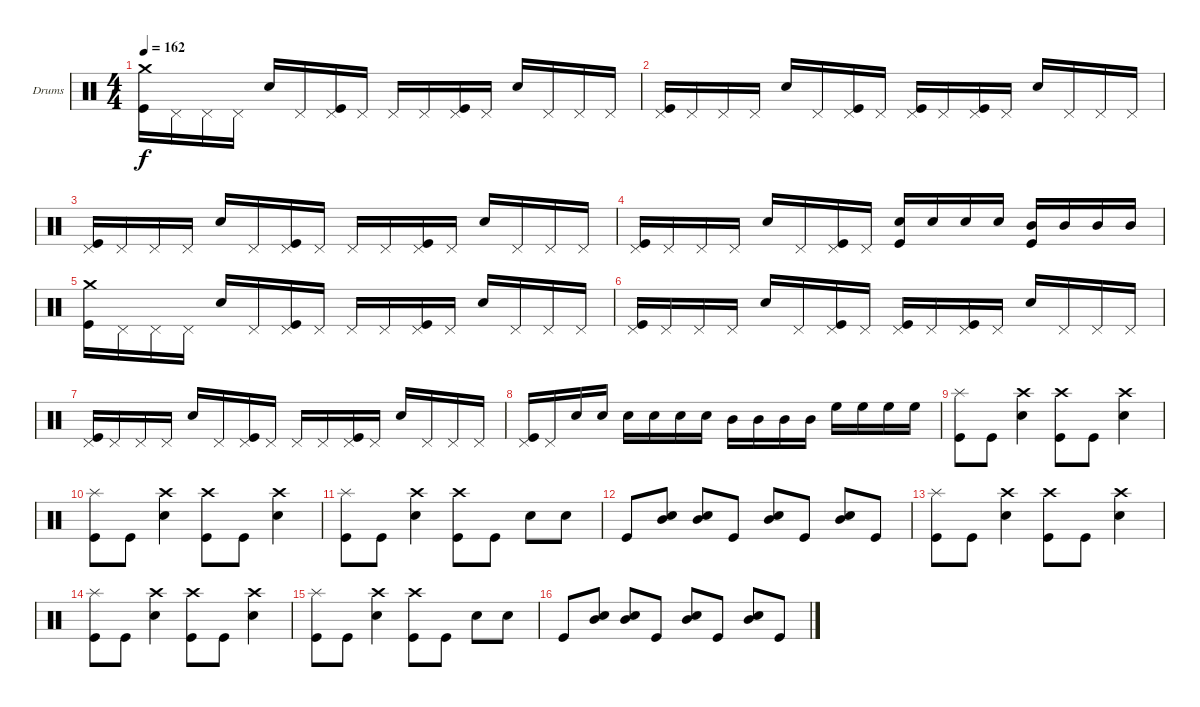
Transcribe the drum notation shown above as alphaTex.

\defaultSystemsLayout 4
\bracketExtendMode groupsimilarinstruments
\firstSystemTrackNameOrientation horizontal
\otherSystemsTrackNameOrientation horizontal
\track ("Drums" "Drums") {instrument percussion}
\staff {score}
\articulation defaults
\ts (4 4)
\tempo 162
\clef neutral
\ks c
("Crash medium (hit)" "Kick (hit)").16{dy f} "Pedal Hi-Hat (hit)".16 "Pedal Hi-Hat (hit)".16 "Pedal Hi-Hat (hit)".16 "Snare (hit) 2".16 "Pedal Hi-Hat (hit)".16 ("Pedal Hi-Hat (hit)" "Kick (hit)").16 "Pedal Hi-Hat (hit)".16 "Pedal Hi-Hat (hit)".16 "Pedal Hi-Hat (hit)".16 ("Pedal Hi-Hat (hit)" "Kick (hit)").16 "Pedal Hi-Hat (hit)".16 "Snare (hit) 2".16 "Pedal Hi-Hat (hit)".16 "Pedal Hi-Hat (hit)".16 "Pedal Hi-Hat (hit)".16 |
("Pedal Hi-Hat (hit)" "Kick (hit)").16 "Pedal Hi-Hat (hit)".16 "Pedal Hi-Hat (hit)".16 "Pedal Hi-Hat (hit)".16 "Snare (hit) 2".16 "Pedal Hi-Hat (hit)".16 ("Pedal Hi-Hat (hit)" "Kick (hit)").16 "Pedal Hi-Hat (hit)".16 ("Pedal Hi-Hat (hit)" "Kick (hit)").16 "Pedal Hi-Hat (hit)".16 ("Pedal Hi-Hat (hit)" "Kick (hit)").16 "Pedal Hi-Hat (hit)".16 "Snare (hit) 2".16 "Pedal Hi-Hat (hit)".16 "Pedal Hi-Hat (hit)".16 "Pedal Hi-Hat (hit)".16 |
("Pedal Hi-Hat (hit)" "Kick (hit)").16 "Pedal Hi-Hat (hit)".16 "Pedal Hi-Hat (hit)".16 "Pedal Hi-Hat (hit)".16 "Snare (hit) 2".16 "Pedal Hi-Hat (hit)".16 ("Pedal Hi-Hat (hit)" "Kick (hit)").16 "Pedal Hi-Hat (hit)".16 "Pedal Hi-Hat (hit)".16 "Pedal Hi-Hat (hit)".16 ("Pedal Hi-Hat (hit)" "Kick (hit)").16 "Pedal Hi-Hat (hit)".16 "Snare (hit) 2".16 "Pedal Hi-Hat (hit)".16 "Pedal Hi-Hat (hit)".16 "Pedal Hi-Hat (hit)".16 |
("Pedal Hi-Hat (hit)" "Kick (hit)").16 "Pedal Hi-Hat (hit)".16 "Pedal Hi-Hat (hit)".16 "Pedal Hi-Hat (hit)".16 "Snare (hit) 2".16 "Pedal Hi-Hat (hit)".16 ("Pedal Hi-Hat (hit)" "Kick (hit)").16 "Pedal Hi-Hat (hit)".16 ("Snare (hit) 2" "Kick (hit)").16 "Snare (hit) 2".16 "Snare (hit) 2".16 "Snare (hit) 2".16 ("Mid Tom (hit)" "Kick (hit)").16 "Mid Tom (hit)".16 "Mid Tom (hit)".16 "Mid Tom (hit)".16 |
("Crash medium (hit)" "Kick (hit)").16 "Pedal Hi-Hat (hit)".16 "Pedal Hi-Hat (hit)".16 "Pedal Hi-Hat (hit)".16 "Snare (hit) 2".16 "Pedal Hi-Hat (hit)".16 ("Pedal Hi-Hat (hit)" "Kick (hit)").16 "Pedal Hi-Hat (hit)".16 "Pedal Hi-Hat (hit)".16 "Pedal Hi-Hat (hit)".16 ("Pedal Hi-Hat (hit)" "Kick (hit)").16 "Pedal Hi-Hat (hit)".16 "Snare (hit) 2".16 "Pedal Hi-Hat (hit)".16 "Pedal Hi-Hat (hit)".16 "Pedal Hi-Hat (hit)".16 |
("Pedal Hi-Hat (hit)" "Kick (hit)").16 "Pedal Hi-Hat (hit)".16 "Pedal Hi-Hat (hit)".16 "Pedal Hi-Hat (hit)".16 "Snare (hit) 2".16 "Pedal Hi-Hat (hit)".16 ("Pedal Hi-Hat (hit)" "Kick (hit)").16 "Pedal Hi-Hat (hit)".16 ("Pedal Hi-Hat (hit)" "Kick (hit)").16 "Pedal Hi-Hat (hit)".16 ("Pedal Hi-Hat (hit)" "Kick (hit)").16 "Pedal Hi-Hat (hit)".16 "Snare (hit) 2".16 "Pedal Hi-Hat (hit)".16 "Pedal Hi-Hat (hit)".16 "Pedal Hi-Hat (hit)".16 |
("Pedal Hi-Hat (hit)" "Kick (hit)").16 "Pedal Hi-Hat (hit)".16 "Pedal Hi-Hat (hit)".16 "Pedal Hi-Hat (hit)".16 "Snare (hit) 2".16 "Pedal Hi-Hat (hit)".16 ("Pedal Hi-Hat (hit)" "Kick (hit)").16 "Pedal Hi-Hat (hit)".16 "Pedal Hi-Hat (hit)".16 "Pedal Hi-Hat (hit)".16 ("Pedal Hi-Hat (hit)" "Kick (hit)").16 "Pedal Hi-Hat (hit)".16 "Snare (hit) 2".16 "Pedal Hi-Hat (hit)".16 "Pedal Hi-Hat (hit)".16 "Pedal Hi-Hat (hit)".16 |
("Pedal Hi-Hat (hit)" "Kick (hit)").16 "Pedal Hi-Hat (hit)".16 "Snare (hit) 2".16 "Snare (hit) 2".16 "Snare (hit) 2".16 "Snare (hit) 2".16 "Snare (hit) 2".16 "Snare (hit) 2".16 "Mid Tom (hit)".16 "Mid Tom (hit)".16 "Mid Tom (hit)".16 "Mid Tom (hit)".16 "High Floor Tom (hit)".16 "High Floor Tom (hit)".16 "High Floor Tom (hit)".16 "High Floor Tom (hit)".16 |
("Splash (hit)" "Kick (hit)").8 "Kick (hit)".8 ("Crash high (hit)" "Snare (hit) 2").4 ("Crash high (hit)" "Kick (hit)").8 "Kick (hit)".8 ("Crash high (hit)" "Snare (hit) 2").4 |
("Splash (hit)" "Kick (hit)").8 "Kick (hit)".8 ("Crash high (hit)" "Snare (hit) 2").4 ("Crash high (hit)" "Kick (hit)").8 "Kick (hit)".8 ("Crash high (hit)" "Snare (hit) 2").4 |
("Splash (hit)" "Kick (hit)").8 "Kick (hit)".8 ("Crash high (hit)" "Snare (hit) 2").4 ("Crash high (hit)" "Kick (hit)").8 "Kick (hit)".8 "Snare (hit) 2".8 "Snare (hit) 2".8 |
"Kick (hit)".8 ("Mid Tom (hit)" "Snare (hit) 2").8 ("Mid Tom (hit)" "Snare (hit) 2").8 "Kick (hit)".8 ("Mid Tom (hit)" "Snare (hit) 2").8 "Kick (hit)".8 ("Mid Tom (hit)" "Snare (hit) 2").8 "Kick (hit)".8 |
("Splash (hit)" "Kick (hit)").8 "Kick (hit)".8 ("Crash high (hit)" "Snare (hit) 2").4 ("Crash high (hit)" "Kick (hit)").8 "Kick (hit)".8 ("Crash high (hit)" "Snare (hit) 2").4 |
("Splash (hit)" "Kick (hit)").8 "Kick (hit)".8 ("Crash high (hit)" "Snare (hit) 2").4 ("Crash high (hit)" "Kick (hit)").8 "Kick (hit)".8 ("Crash high (hit)" "Snare (hit) 2").4 |
("Splash (hit)" "Kick (hit)").8 "Kick (hit)".8 ("Crash high (hit)" "Snare (hit) 2").4 ("Crash high (hit)" "Kick (hit)").8 "Kick (hit)".8 "Snare (hit) 2".8 "Snare (hit) 2".8 |
"Kick (hit)".8 ("Mid Tom (hit)" "Snare (hit) 2").8 ("Mid Tom (hit)" "Snare (hit) 2").8 "Kick (hit)".8 ("Mid Tom (hit)" "Snare (hit) 2").8 "Kick (hit)".8 ("Mid Tom (hit)" "Snare (hit) 2").8 "Kick (hit)".8
